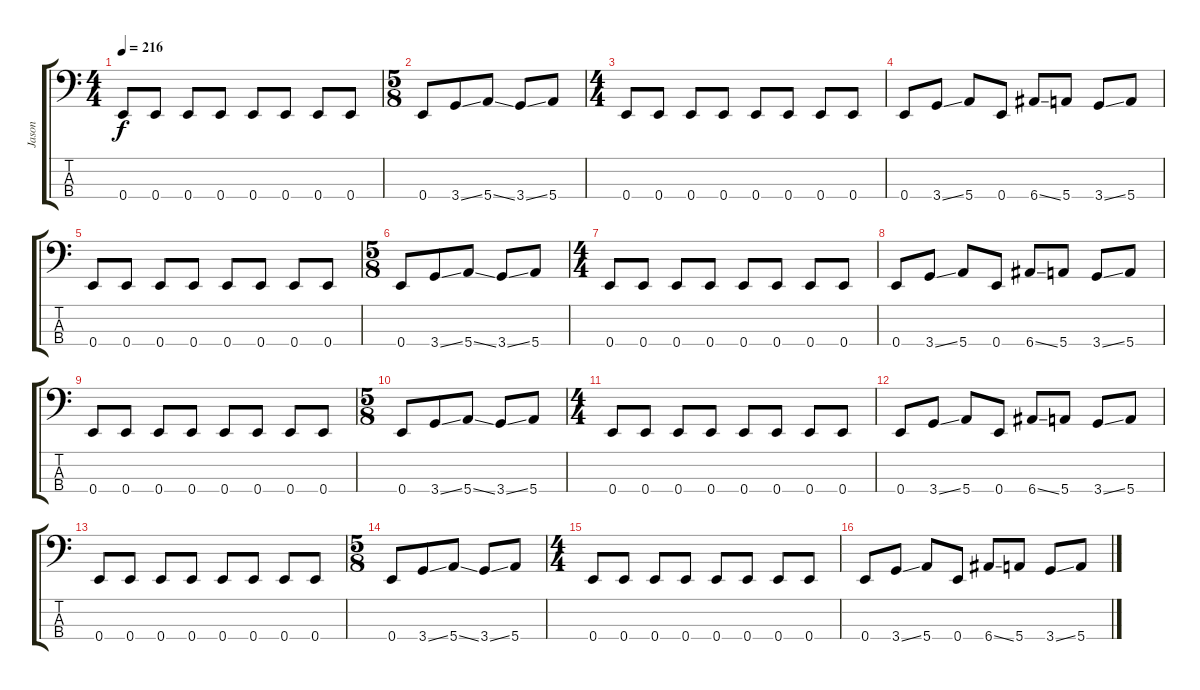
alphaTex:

\track ("Jason" "Jason") {instrument electricbasspick}
\staff {score tabs}
\tuning (G2 D2 A1 E1) {hide}
\ts (4 4)
\tempo 216
\clef f4
\ks c
0.4.8{dy f} 0.4.8 0.4.8 0.4.8 0.4.8 0.4.8 0.4.8 0.4.8 |
\ts (5 8)
0.4.8 3.4{ss}.8 5.4{ss}.8 3.4{ss}.8 5.4.8 |
\ts (4 4)
0.4.8 0.4.8 0.4.8 0.4.8 0.4.8 0.4.8 0.4.8 0.4.8 |
0.4.8 3.4{ss}.8 5.4.8 0.4.8 6.4{ss}.8 5.4.8 3.4{ss}.8 5.4.8 |
0.4.8 0.4.8 0.4.8 0.4.8 0.4.8 0.4.8 0.4.8 0.4.8 |
\ts (5 8)
0.4.8 3.4{ss}.8 5.4{ss}.8 3.4{ss}.8 5.4.8 |
\ts (4 4)
0.4.8 0.4.8 0.4.8 0.4.8 0.4.8 0.4.8 0.4.8 0.4.8 |
0.4.8 3.4{ss}.8 5.4.8 0.4.8 6.4{ss}.8 5.4.8 3.4{ss}.8 5.4.8 |
0.4.8 0.4.8 0.4.8 0.4.8 0.4.8 0.4.8 0.4.8 0.4.8 |
\ts (5 8)
0.4.8 3.4{ss}.8 5.4{ss}.8 3.4{ss}.8 5.4.8 |
\ts (4 4)
0.4.8 0.4.8 0.4.8 0.4.8 0.4.8 0.4.8 0.4.8 0.4.8 |
0.4.8 3.4{ss}.8 5.4.8 0.4.8 6.4{ss}.8 5.4.8 3.4{ss}.8 5.4.8 |
0.4.8 0.4.8 0.4.8 0.4.8 0.4.8 0.4.8 0.4.8 0.4.8 |
\ts (5 8)
0.4.8 3.4{ss}.8 5.4{ss}.8 3.4{ss}.8 5.4.8 |
\ts (4 4)
0.4.8 0.4.8 0.4.8 0.4.8 0.4.8 0.4.8 0.4.8 0.4.8 |
0.4.8 3.4{ss}.8 5.4.8 0.4.8 6.4{ss}.8 5.4.8 3.4{ss}.8 5.4.8
